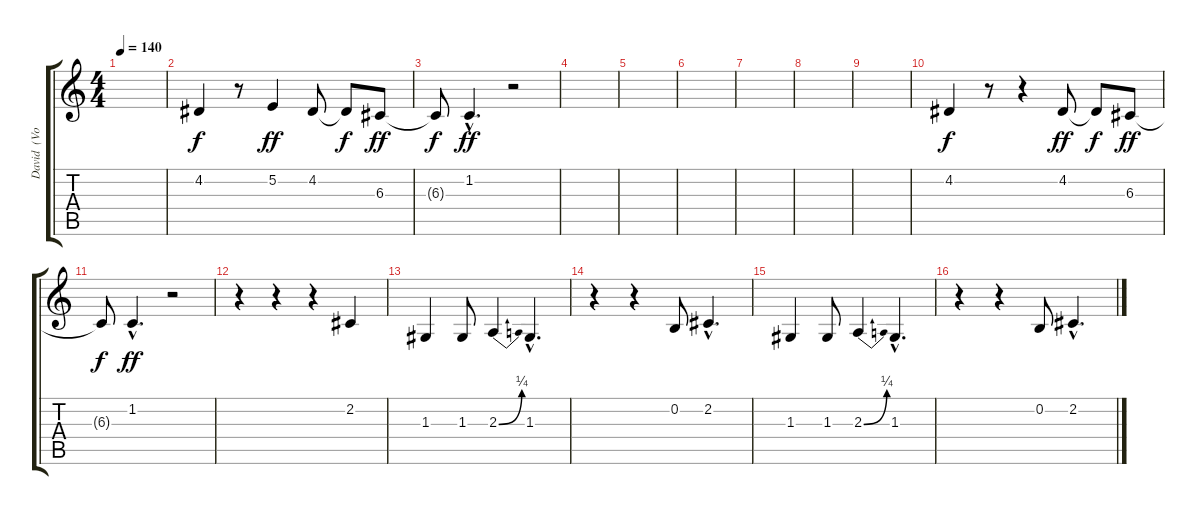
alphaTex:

\track ("David  (Voix de fond)" "David  (Vo") {instrument ocarina}
\staff {score tabs}
\tuning (E4 B3 G3 D3 A2 E2) {hide}
\ts (4 4)
\tempo 140
\clef g2
\ks c
|
4.2.4 r.8 5.2.4{dy ff} 4.2.8 4.2{t}.8{dy f} 6.3.8{dy ff} |
6.3{t}.8{dy f} 1.2{hac}.4{d dy ff} r.2 |
|
|
|
|
|
|
4.2.4{dy f} r.8 r.4 4.2.8{dy ff} 4.2{t}.8{dy f} 6.3.8{dy ff} |
6.3{t}.8{dy f} 1.2{hac}.4{d dy ff} r.2 |
r.4 r.4 r.4 2.2.4 |
1.3.4 1.3.8 2.3{be (bend 0 0 60 1)}.4 1.3{hac}.4{d} |
r.4 r.4 0.2.8 2.2{hac}.4{d} |
1.3.4 1.3.8 2.3{be (bend 0 0 60 1)}.4 1.3{hac}.4{d} |
r.4 r.4 0.2.8 2.2{hac}.4{d}
